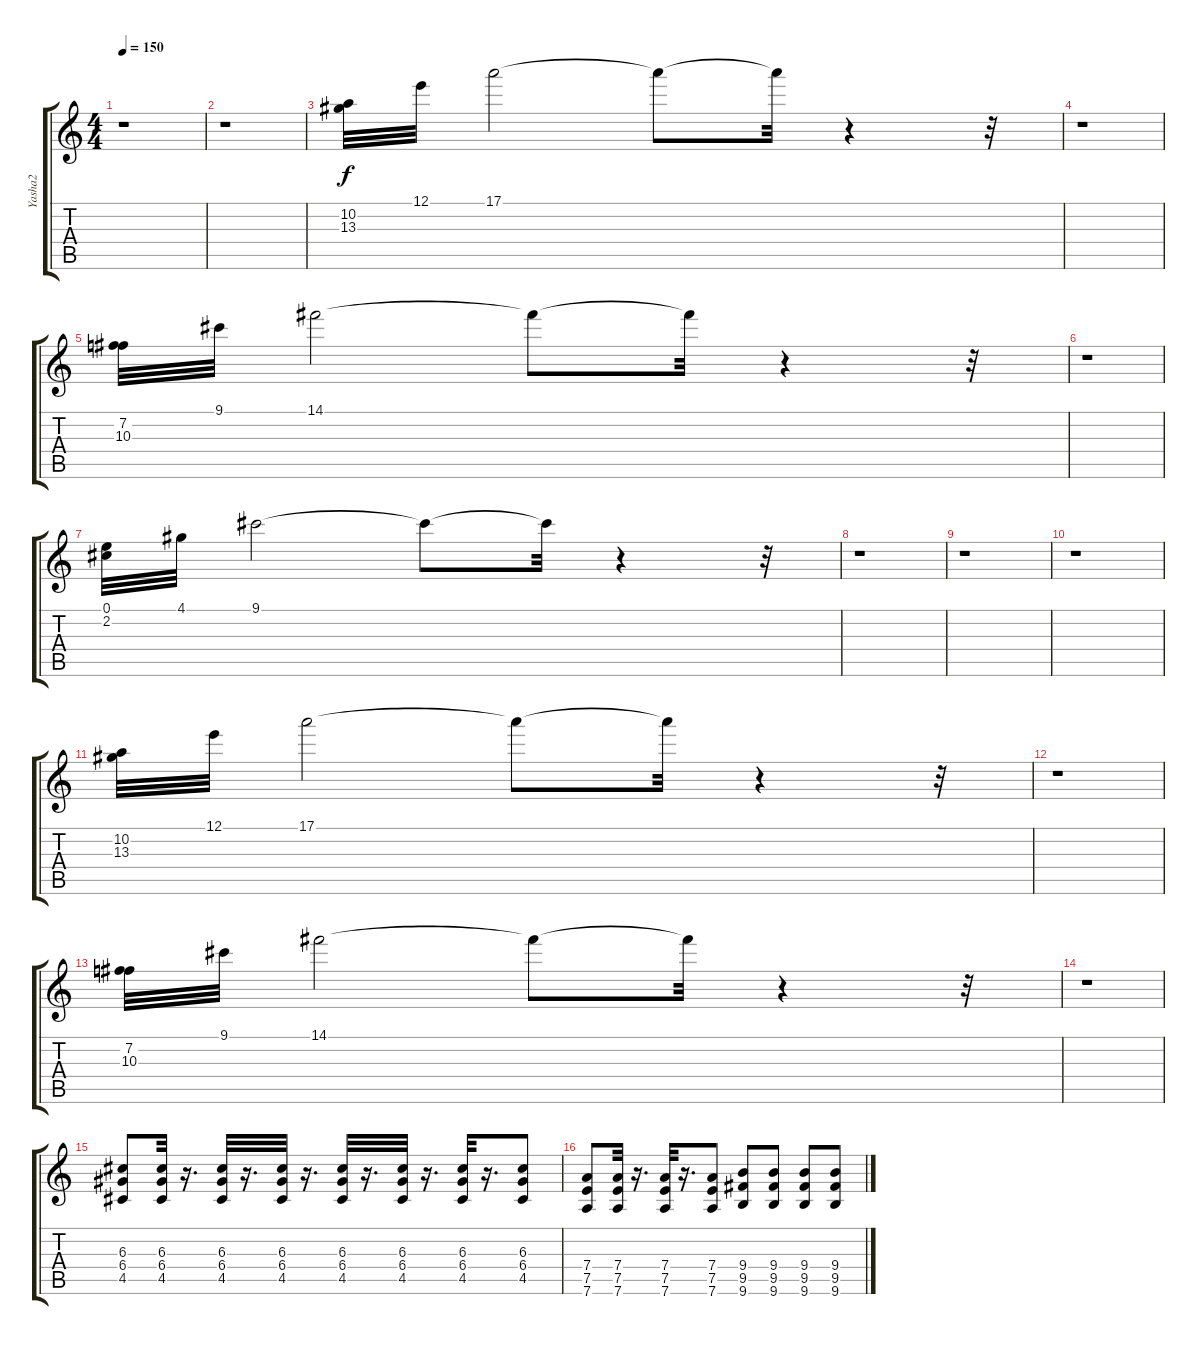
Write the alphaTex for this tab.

\track ("Yasha2" "Yasha2") {instrument distortionguitar}
\staff {score tabs}
\tuning (E4 B3 G3 D3 A2 D2) {hide}
\ts (4 4)
\tempo 150
\clef g2
\ks c
r.1{dy f} |
r.1 |
(10.2 13.3).32{instrument electricguitarclean} 12.1.32 17.1.2 17.1{t}.8 17.1{t}.32 r.4 r.32 |
r.1 |
(7.2 10.3).32 9.1.32 14.1.2 14.1{t}.8 14.1{t}.32 r.4 r.32 |
r.1 |
(0.1 2.2).32 4.1.32 9.1.2 9.1{t}.8 9.1{t}.32 r.4 r.32 |
r.1 |
r.1 |
r.1 |
(10.2 13.3).32 12.1.32 17.1.2 17.1{t}.8 17.1{t}.32 r.4 r.32 |
r.1 |
(7.2 10.3).32 9.1.32 14.1.2 14.1{t}.8 14.1{t}.32 r.4 r.32 |
r.1 |
(6.3 6.4 4.5).8{instrument distortionguitar} (6.3 6.4 4.5).32 r.16{d} (6.3 6.4 4.5).32 r.16{d} (6.3 6.4 4.5).32 r.16{d} (6.3 6.4 4.5).32 r.16{d} (6.3 6.4 4.5).32 r.16{d} (6.3 6.4 4.5).32 r.16{d} (6.3 6.4 4.5).8 |
(7.4 7.5 7.6).8 (7.4 7.5 7.6).32 r.16{d} (7.4 7.5 7.6).32 r.16{d} (7.4 7.5 7.6).8 (9.4 9.5 9.6).8 (9.4 9.5 9.6).8 (9.4 9.5 9.6).8 (9.4 9.5 9.6).8
